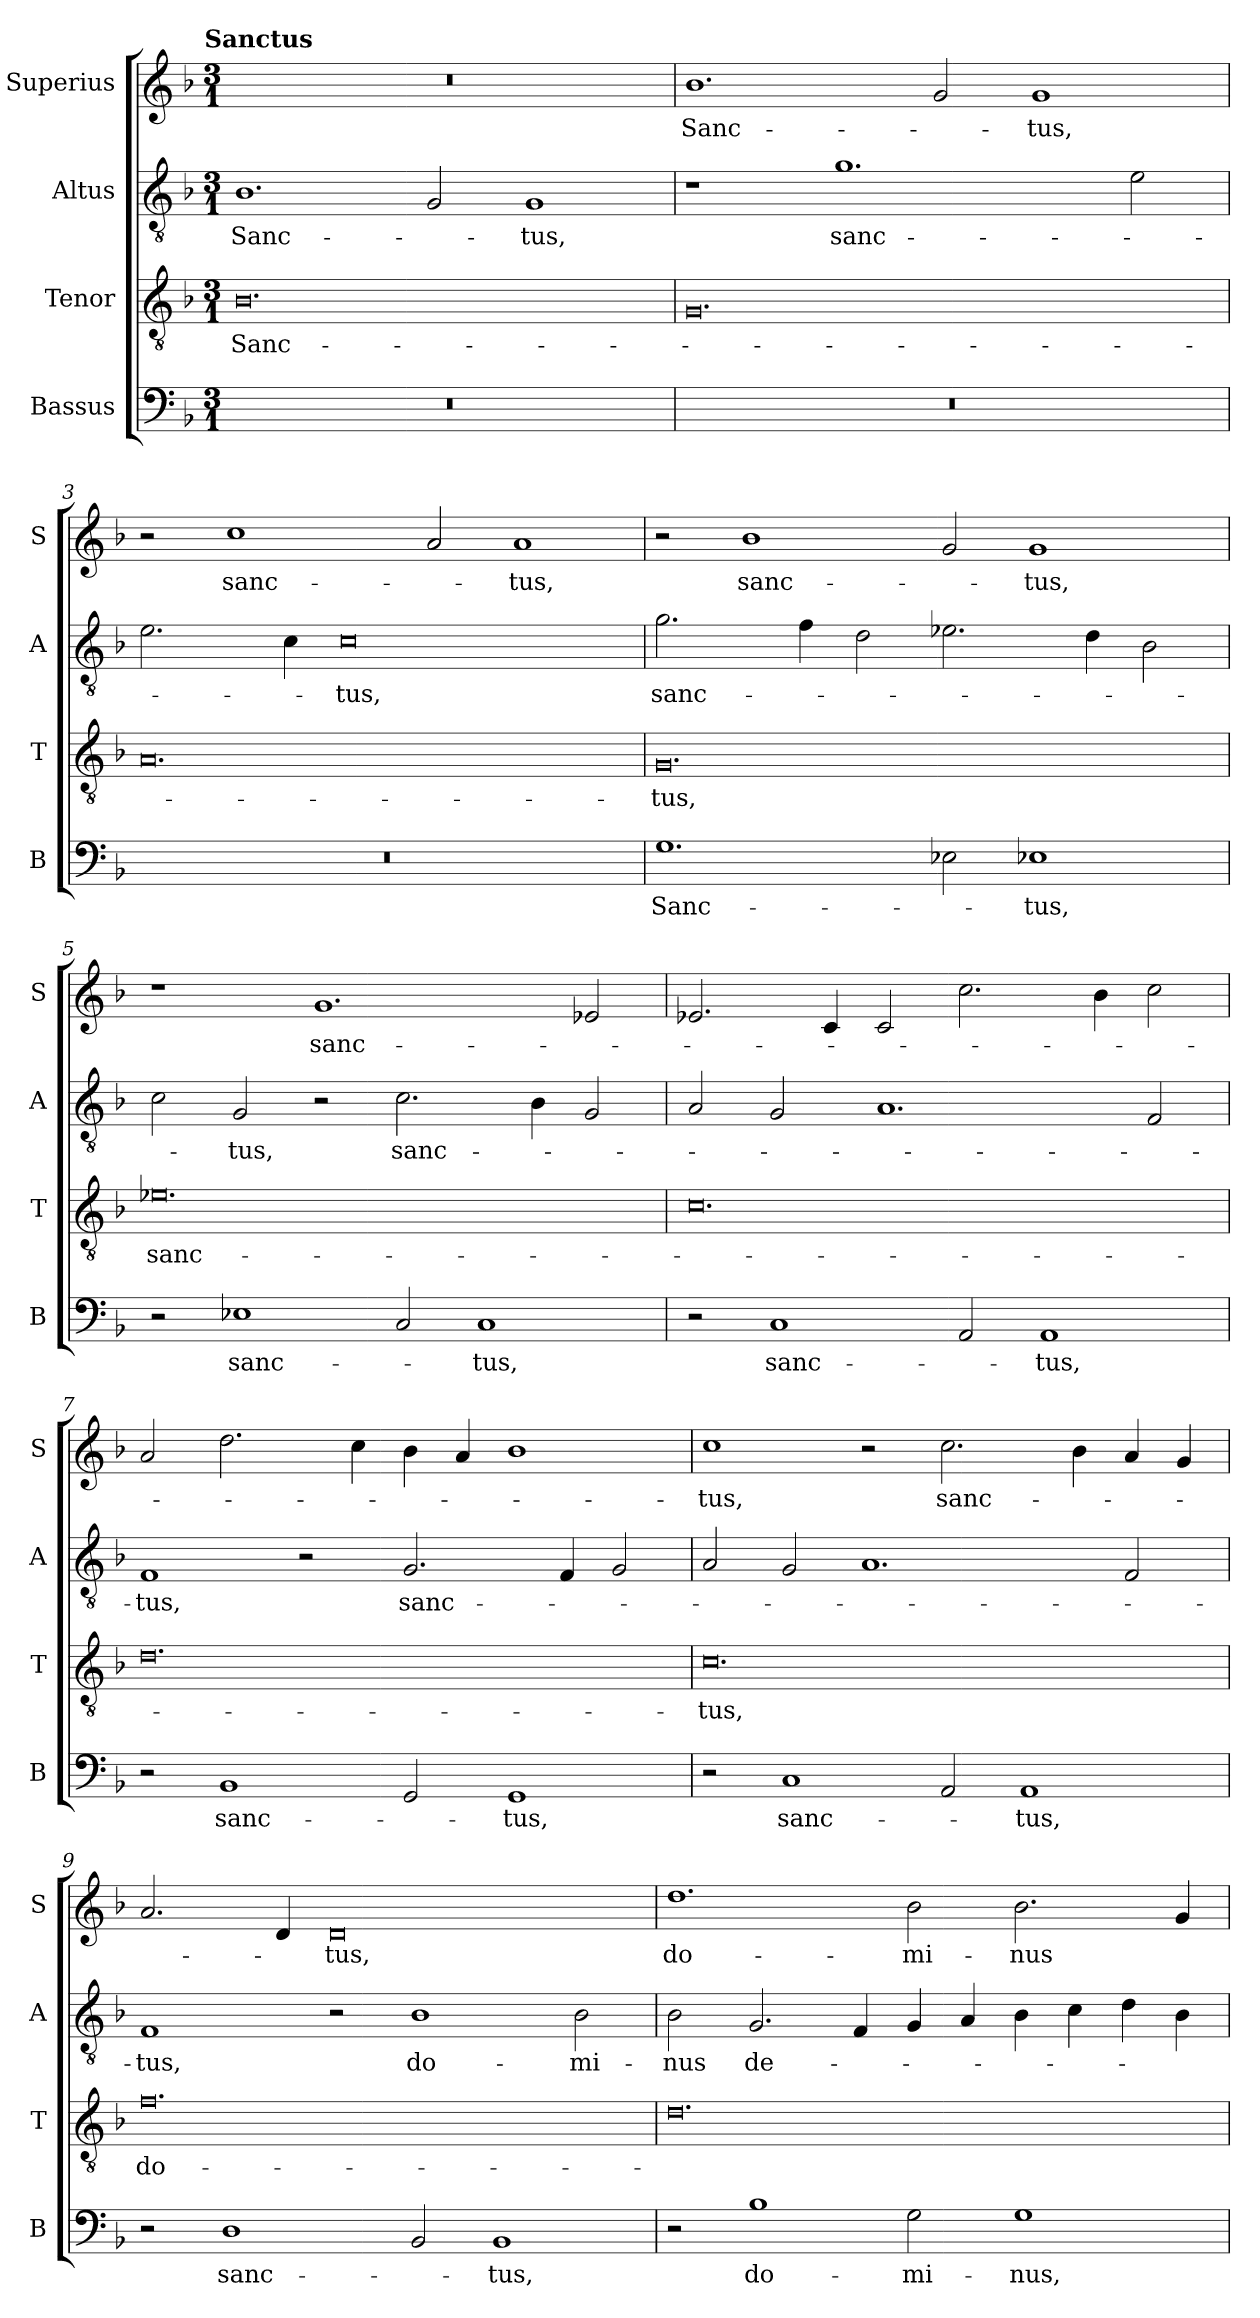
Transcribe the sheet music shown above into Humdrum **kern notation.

**kern	**text	**kern	**text	**kern	**text	**kern	**text
*part4	*part4	*part3	*part3	*part2	*part2	*part1	*part1
*staff4	*staff4	*staff3	*staff3	*staff2	*staff2	*staff1	*staff1
*I"Bassus	*	*I"Tenor	*	*I"Altus	*	*I"Superius	*
*I'B	*	*I'T	*	*I'A	*	*I'S	*
*clefF4	*	*clefGv2	*	*clefGv2	*	*clefG2	*
*k[b-]	*	*k[b-]	*	*k[b-]	*	*k[b-]	*
!!LO:TX:omd:t=Sanctus
*M3/1	*	*M3/1	*	*M3/1	*	*M3/1	*
=1	=1	=1	=1	=1	=1	=1	=1
0.r	.	0.B-	Sanc-	1.B-	Sanc-	0.r	.
.	.	.	.	2G/	.	.	.
.	.	.	.	1G	-tus,	.	.
=2	=2	=2	=2	=2	=2	=2	=2
0.r	.	0.G	.	1r	.	1.b-	Sanc-
.	.	.	.	1.g	sanc-	.	.
.	.	.	.	.	.	2g/	.
.	.	.	.	.	.	1g	-tus,
.	.	.	.	2e\	.	.	.
=3	=3	=3	=3	=3	=3	=3	=3
0.r	.	0.A	.	2.e\	.	2r	.
.	.	.	.	.	.	1cc	sanc-
.	.	.	.	4c\	.	.	.
.	.	.	.	0c	-tus,	.	.
.	.	.	.	.	.	2a/	.
.	.	.	.	.	.	1a	-tus,
=4	=4	=4	=4	=4	=4	=4	=4
1.G	Sanc-	0.G	-tus,	2.g\	sanc-	2r	.
.	.	.	.	.	.	1b-	sanc-
.	.	.	.	4f\	.	.	.
.	.	.	.	2d\	.	.	.
2E-X\	.	.	.	2.e-X\	.	2g/	.
1E-X	-tus,	.	.	.	.	1g	-tus,
.	.	.	.	4d\	.	.	.
.	.	.	.	2B-\	.	.	.
=5	=5	=5	=5	=5	=5	=5	=5
2r	.	0.e-X	sanc-	2c\	.	1r	.
1E-X	sanc-	.	.	2G/	-tus,	.	.
.	.	.	.	2r	.	1.g	sanc-
2C/	.	.	.	2.c\	sanc-	.	.
1C	-tus,	.	.	.	.	.	.
.	.	.	.	4B-\	.	.	.
.	.	.	.	2G/	.	2e-X/	.
=6	=6	=6	=6	=6	=6	=6	=6
2r	.	0.c	.	2A/	.	2.e-X/	.
1C	sanc-	.	.	2G/	.	.	.
.	.	.	.	.	.	4c/	.
.	.	.	.	1.A	.	2c/	.
2AA/	.	.	.	.	.	2.cc\	.
1AA	-tus,	.	.	.	.	.	.
.	.	.	.	.	.	4b-\	.
.	.	.	.	2F/	.	2cc\	.
=7	=7	=7	=7	=7	=7	=7	=7
2r	.	0.d	.	1F	-tus,	2a/	.
1BB-	sanc-	.	.	.	.	2.dd\	.
.	.	.	.	2r	.	.	.
.	.	.	.	.	.	4cc\	.
2GG/	.	.	.	2.G/	sanc-	4b-\	.
.	.	.	.	.	.	4a/	.
1GG	-tus,	.	.	.	.	1b-	.
.	.	.	.	4F/	.	.	.
.	.	.	.	2G/	.	.	.
=8	=8	=8	=8	=8	=8	=8	=8
2r	.	0.c	-tus,	2A/	.	1cc	-tus,
1C	sanc-	.	.	2G/	.	.	.
.	.	.	.	1.A	.	2r	.
2AA/	.	.	.	.	.	2.cc\	sanc-
1AA	-tus,	.	.	.	.	.	.
.	.	.	.	.	.	4b-\	.
.	.	.	.	2F/	.	4a/	.
.	.	.	.	.	.	4g/	.
=9	=9	=9	=9	=9	=9	=9	=9
2r	.	0.f	do-	1F	-tus,	2.a/	.
1D	sanc-	.	.	.	.	.	.
.	.	.	.	.	.	4d/	.
.	.	.	.	2r	.	0d	-tus,
2BB-/	.	.	.	1B-	do-	.	.
1BB-	-tus,	.	.	.	.	.	.
.	.	.	.	2B-\	-mi-	.	.
=10	=10	=10	=10	=10	=10	=10	=10
2r	.	0.d	.	2B-\	-nus	1.dd	do-
1B-	do-	.	.	2.G/	de-	.	.
.	.	.	.	4F/	.	.	.
2G\	-mi-	.	.	4G/	.	2b-\	-mi-
.	.	.	.	4A/	.	.	.
1G	-nus,	.	.	4B-\	.	2.b-\	-nus
.	.	.	.	4c\	.	.	.
.	.	.	.	4d\	.	.	.
.	.	.	.	4B-\	.	4g/	.
=	=	=	=	=	=	=	=
*-	*-	*-	*-	*-	*-	*-	*-
